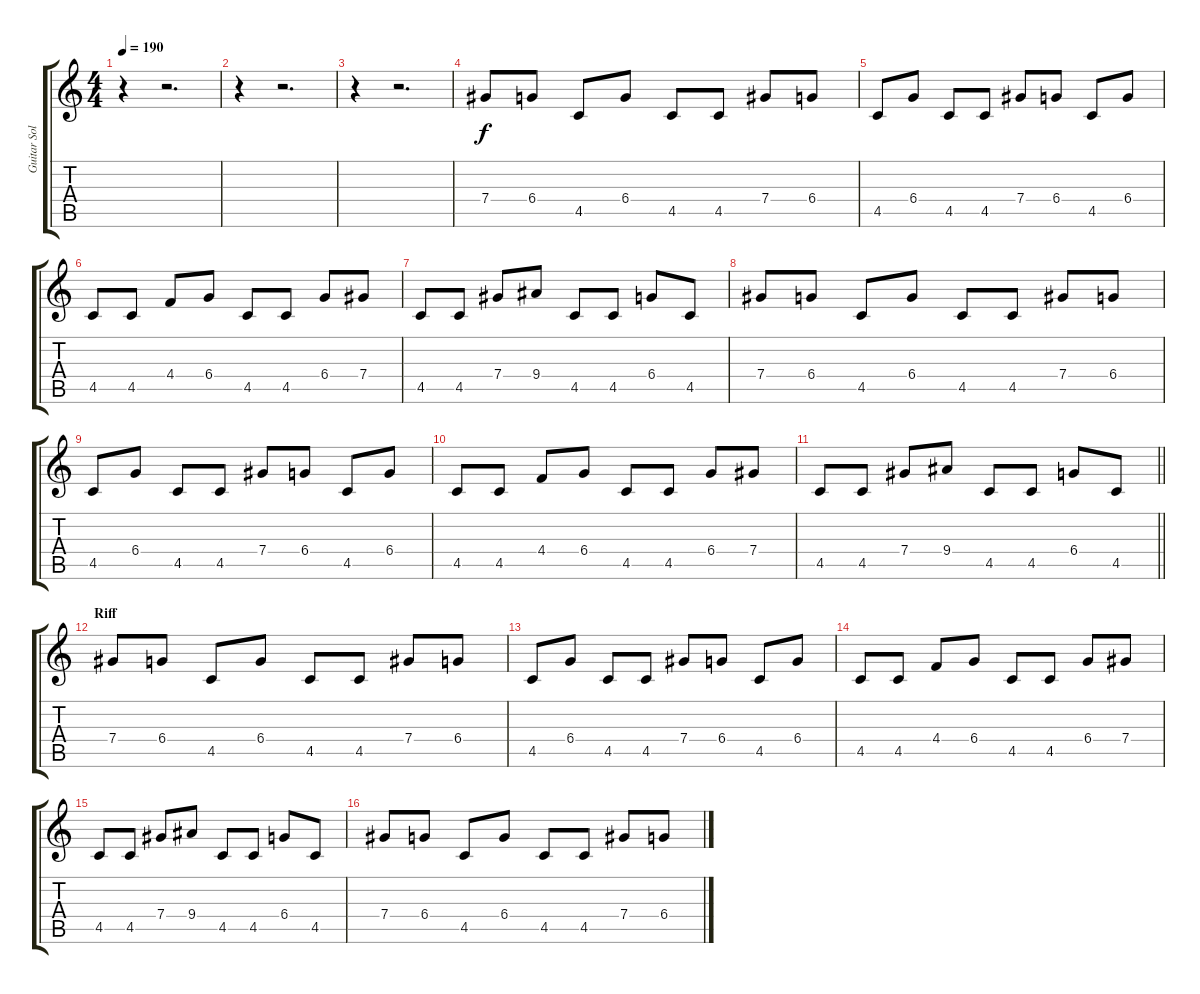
\track ("Guitar Solo A" "Guitar Sol") {instrument distortionguitar}
\staff {score tabs}
\tuning (Eb4 Bb3 Gb3 Db3 Ab2 Eb2) {hide}
\ts (4 4)
\tempo 190
\clef g2
\ks c
r.4{dy f} r.2{d} |
r.4 r.2{d} |
r.4 r.2{d} |
7.4.8 6.4.8 4.5.8 6.4.8 4.5.8 4.5.8 7.4.8 6.4.8 |
4.5.8 6.4.8 4.5.8 4.5.8 7.4.8 6.4.8 4.5.8 6.4.8 |
4.5.8 4.5.8 4.4.8 6.4.8 4.5.8 4.5.8 6.4.8 7.4.8 |
4.5.8 4.5.8 7.4.8 9.4.8 4.5.8 4.5.8 6.4.8 4.5.8 |
7.4.8 6.4.8 4.5.8 6.4.8 4.5.8 4.5.8 7.4.8 6.4.8 |
4.5.8 6.4.8 4.5.8 4.5.8 7.4.8 6.4.8 4.5.8 6.4.8 |
4.5.8 4.5.8 4.4.8 6.4.8 4.5.8 4.5.8 6.4.8 7.4.8 |
\barLineRight lightlight
4.5.8 4.5.8 7.4.8 9.4.8 4.5.8 4.5.8 6.4.8 4.5.8 |
\section ("" "Riff")
7.4.8 6.4.8 4.5.8 6.4.8 4.5.8 4.5.8 7.4.8 6.4.8 |
4.5.8 6.4.8 4.5.8 4.5.8 7.4.8 6.4.8 4.5.8 6.4.8 |
4.5.8 4.5.8 4.4.8 6.4.8 4.5.8 4.5.8 6.4.8 7.4.8 |
4.5.8 4.5.8 7.4.8 9.4.8 4.5.8 4.5.8 6.4.8 4.5.8 |
7.4.8 6.4.8 4.5.8 6.4.8 4.5.8 4.5.8 7.4.8 6.4.8
